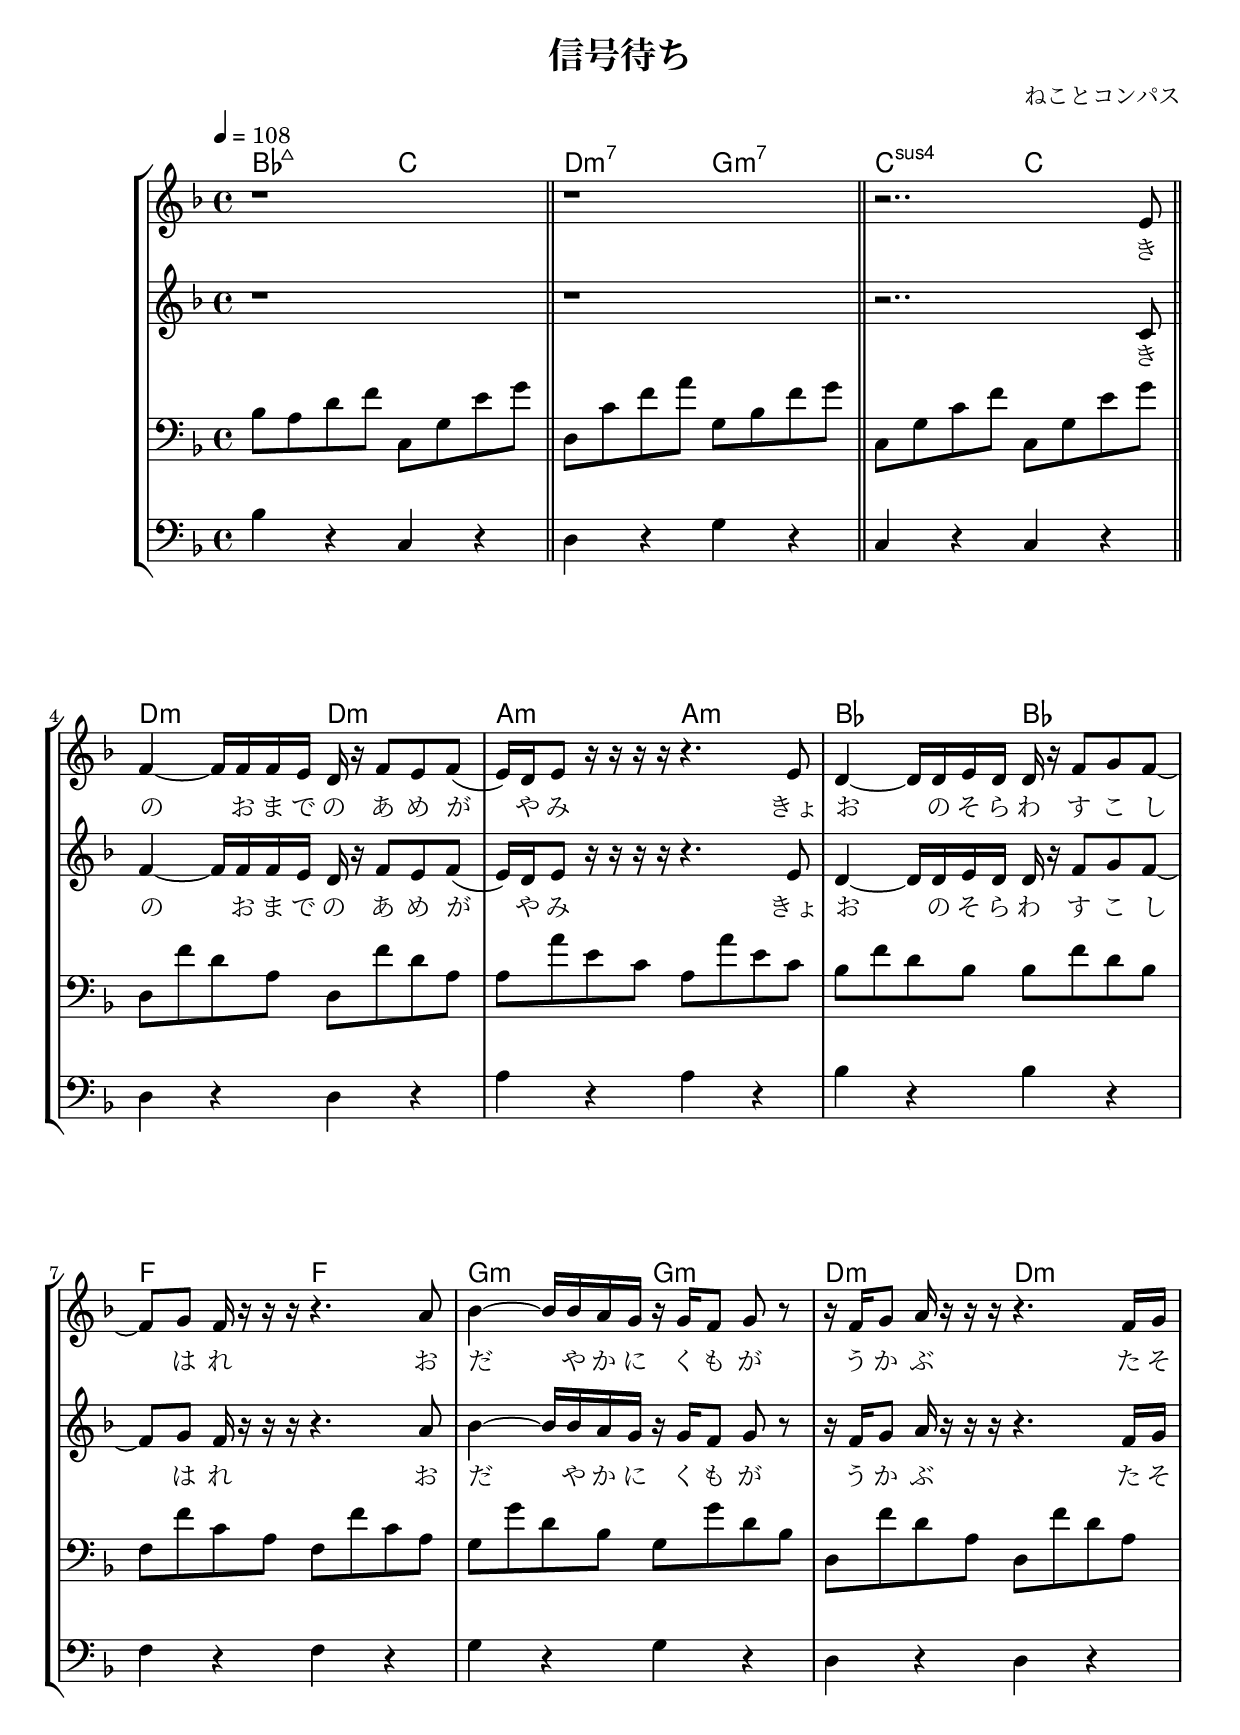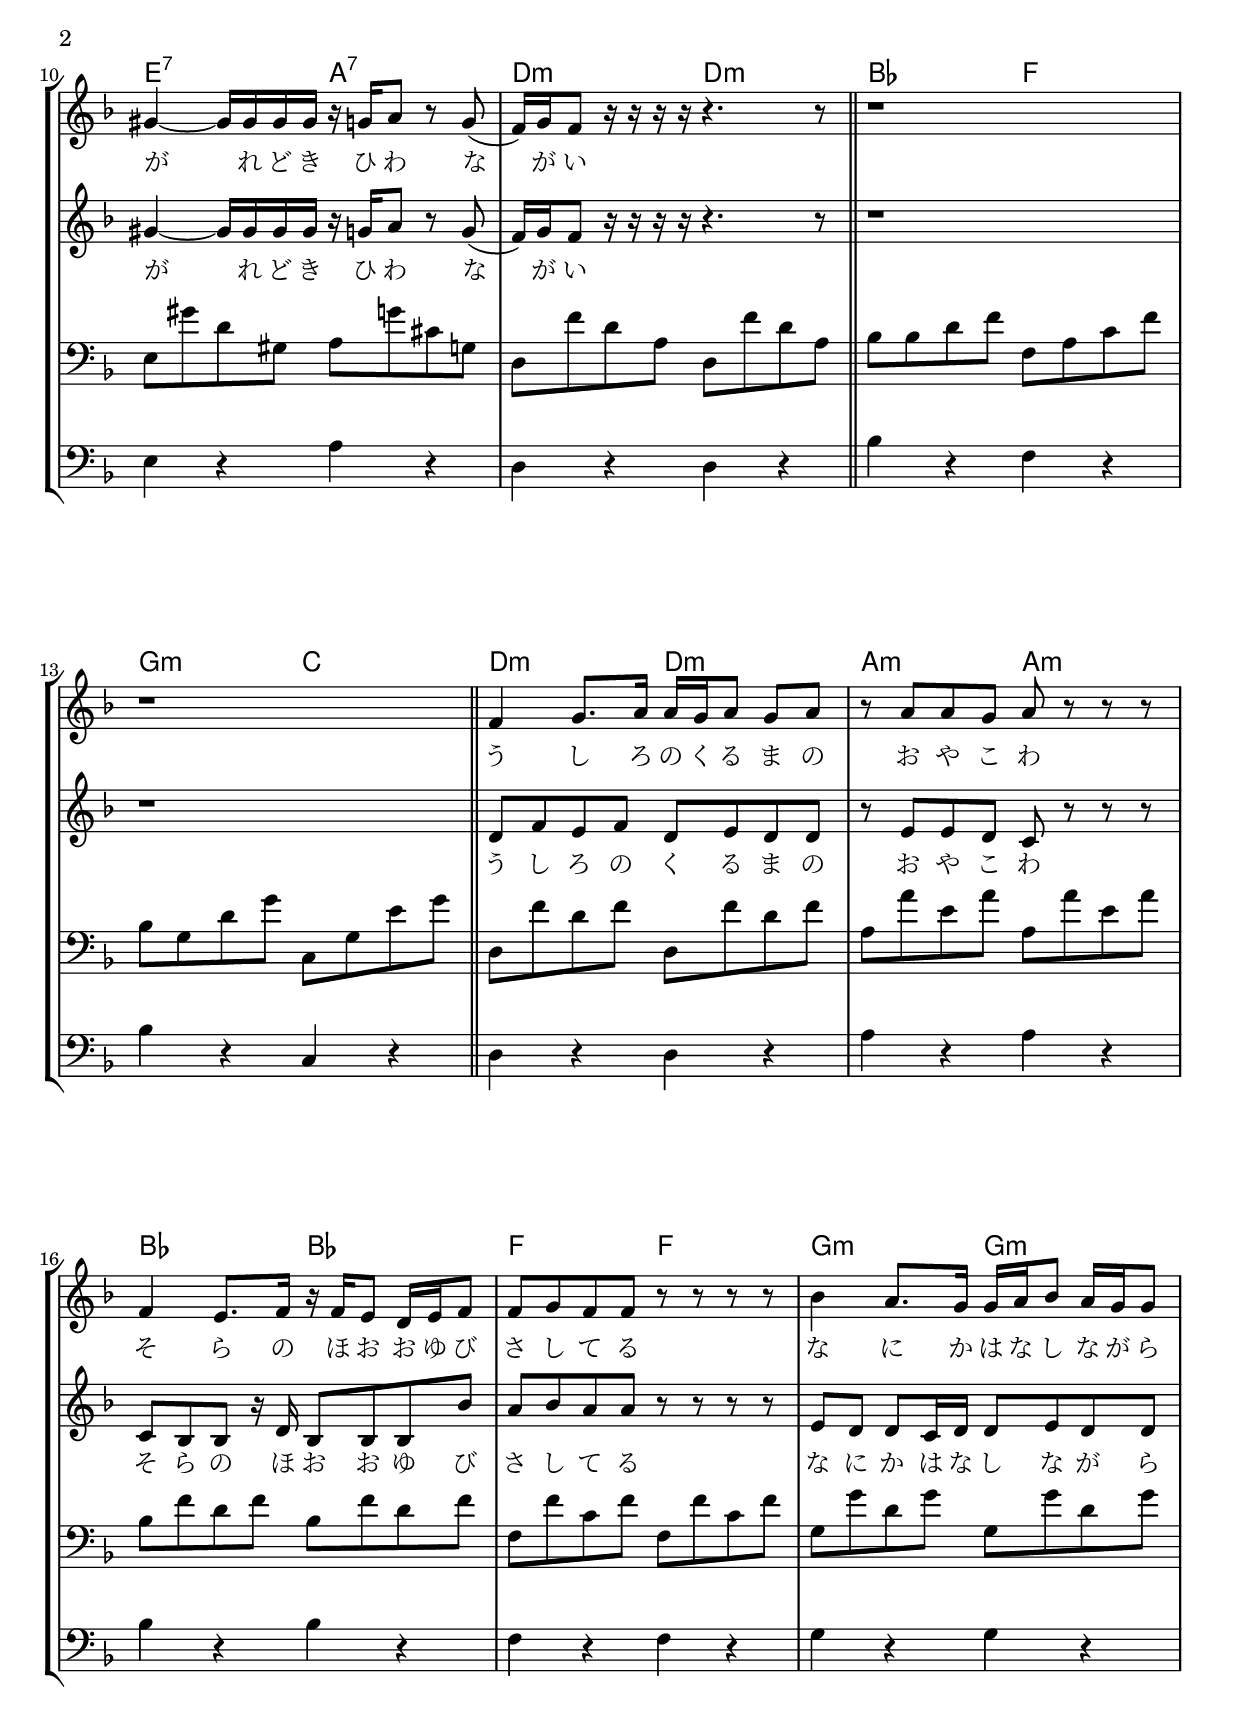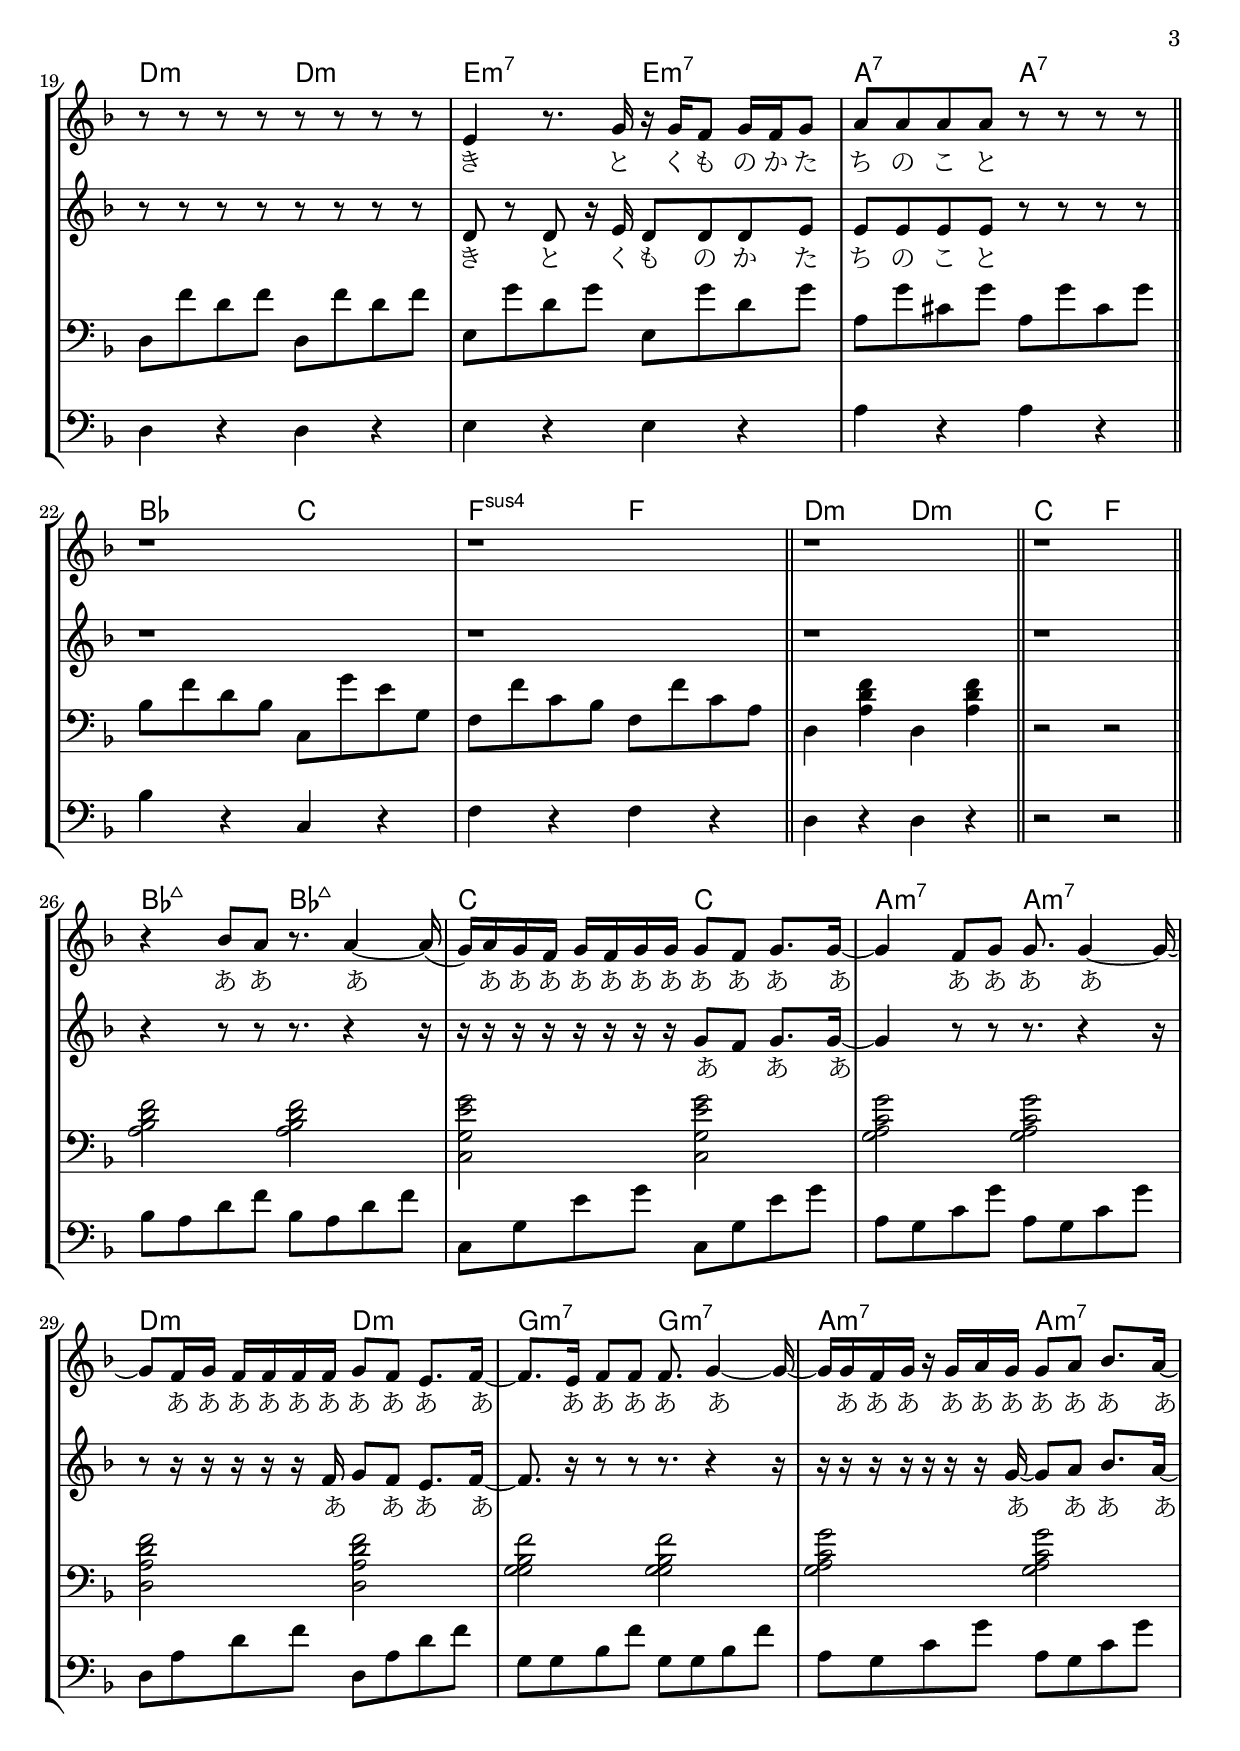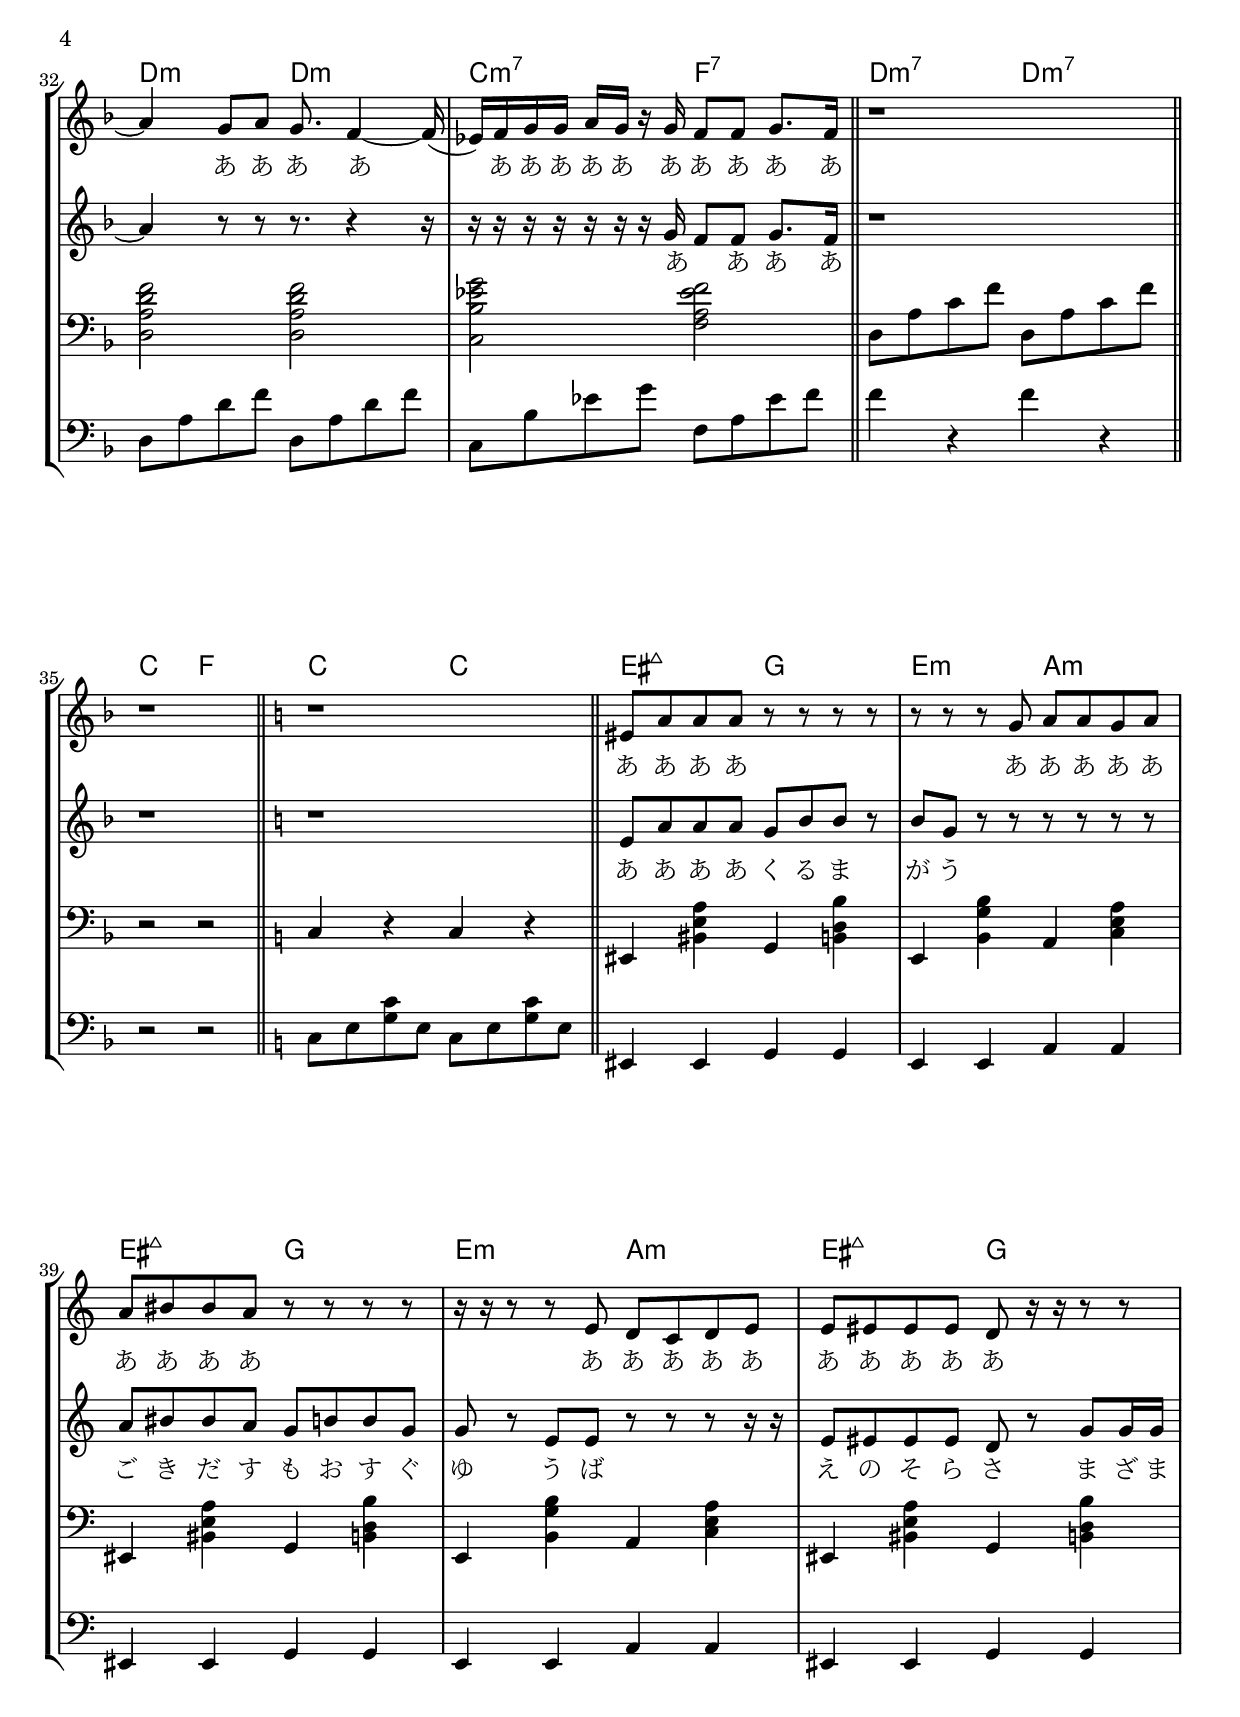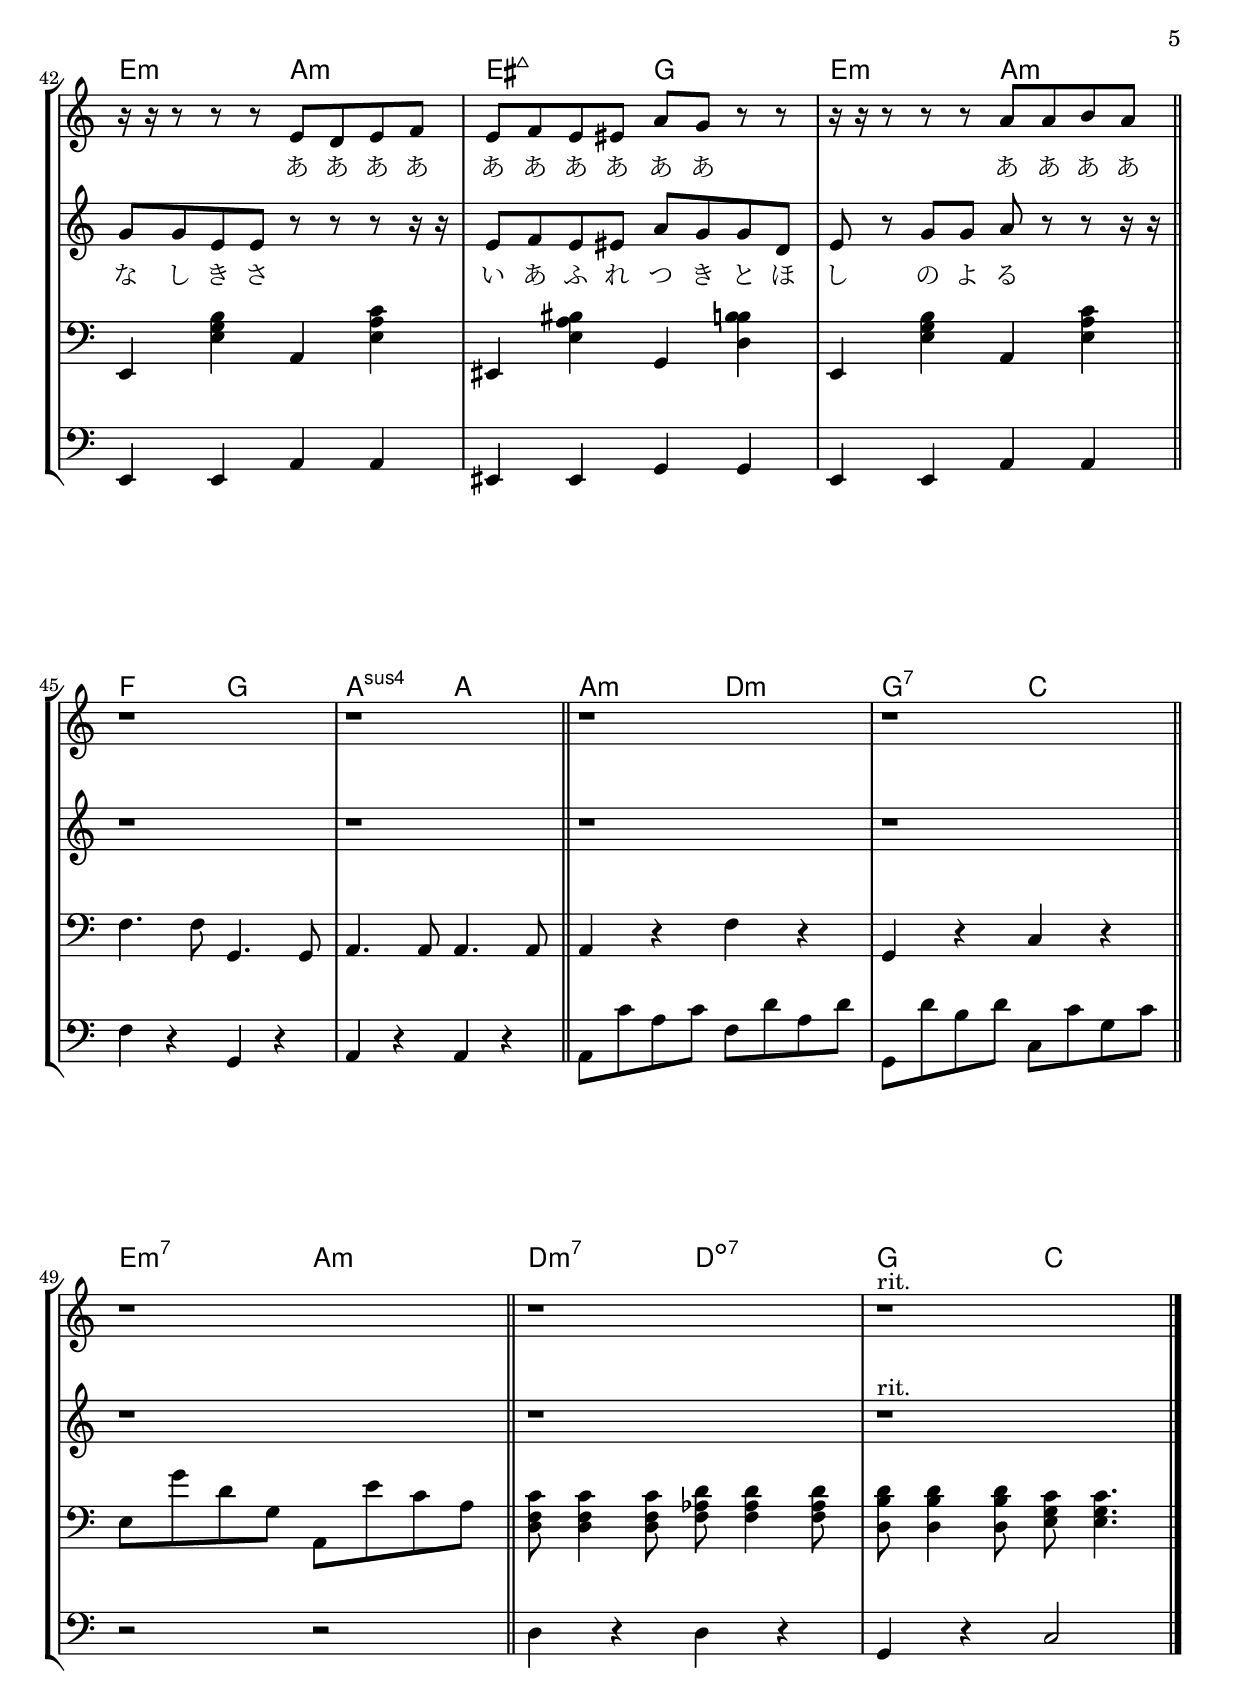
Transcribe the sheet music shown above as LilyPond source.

\version "2.12.1"

\header {
	title = \markup {信号待ち}
	composer = \markup \center-column {ねことコンパス}
}

harmony = \chordmode {
	bes2:maj7 c 

	d:min7 g:min7 

	c:sus4 c 

	d:m d:m a:m a:m bes bes f f g:m g:m d:m d:m e:7 a:7 d:m d:m 

	bes f g:m c 

	d:m d:m a:m a:m bes bes f f g:m g:m d:m d:m e:min7 e:min7 a:7 a:7 

	bes c f:sus4 f 

	d:m d:m 

	c f 

	bes:maj7 bes:maj7 c c a:min7 a:min7 d:m d:m g:min7 g:min7 a:min7 a:min7 d:m d:m c:min7 f:7 

	d:min7 d:min7 

	c f 

	c c 

	eis:maj7 g e:m a:m eis:maj7 g e:m a:m eis:maj7 g e:m a:m eis:maj7 g e:m a:m 

	f g a:sus4 a 

	a:m d:m g:7 c 

	e:min7 a:m 

	d:min7 d:dim7 g c 
}

melody = {
	\key f \major
	\tempo 4 = 108
	r1   
	r1   
	r2.. 
	\set Staff.midiInstrument = #"mmi0.42"
	e'8 
	f'4~f'16  f'16  f'16  e'16  d'16  r16  f'8  e'8  f'8 
	(e'16)  d'16  e'8  r16  r16  r16  r16  r4.  e'8 
	d'4~d'16  d'16  e'16  d'16  d'16  r16  f'8  g'8  f'8~ 
	f'8  g'8  f'16  r16  r16  r16  r4.  a'8 
	bes'4~bes'16  bes'16  a'16  g'16  r16  g'16  f'8  g'8  r8 
	r16  f'16  g'8  a'16  r16  r16  r16  r4.  f'16  g'16 
	gis'4~gis'16  gis'16  gis'16  gis'16  r16  g'16  a'8  r8  g'8 
	(f'16)  g'16  f'8  r16  r16  r16  r16  r4.  	r8 	r1 | r1   
	\set Staff.midiInstrument = #"mmi0.45"
	f'4  g'8.  a'16  a'16  g'16  a'8  g'8  a'8 
	r8  a'8  a'8  g'8  a'8  r8  r8  r8 
	f'4  e'8.  f'16  r16  f'16  e'8  d'16  e'16  f'8 
	f'8  g'8  f'8  f'8  r8  r8  r8  r8 
	bes'4  a'8.  g'16  g'16  a'16  bes'8  a'16  g'16  g'8 
	r8  r8  r8  r8  r8  r8  r8  r8 
	e'4  r8.  g'16  r16  g'16  f'8  g'16  f'16  g'8 
	a'8  a'8  a'8  a'8  r8  r8  r8  r8
	r1 | r1   
	r1   
	r1   
	\set Staff.midiInstrument = #"Electric Grand"
	r4 bes'8  a'8  r8.  a'4~a'16 
	(g'16)  a'16  g'16  f'16  g'16  f'16  g'16  g'16  g'8  f'8  g'8.  g'16~ 
	g'4  f'8  g'8  g'8.  g'4~g'16~ 
	g'8  f'16  g'16  f'16  f'16  f'16  f'16  g'8  f'8  e'8.  f'16~ 
	f'8.  e'16  f'8  f'8  f'8.  g'4~g'16~ 
	g'16  g'16  f'16  g'16  r16  g'16  a'16  g'16  g'8  a'8  bes'8.  a'16~ 
	a'4  g'8  a'8  g'8.  f'4~f'16 
	(es'16)  f'16  g'16  g'16  a'16  g'16  r16  g'16  f'8  f'8  g'8.  f'16
	r1   
	r1   
	\key c \major
	r1   
	\set Staff.midiInstrument = #"FX 7 (echoes)"
	eis'8  a'8  a'8  a'8  r8  r8  r8  r8 
	r8  r8  r8  g'8  a'8  a'8  g'8  a'8 
	a'8  bis'8  bis'8  a'8  r8  r8  r8  r8 
	r16  r16  r8  r8  e'8  d'8  c'8  d'8  e'8 
	e'8  eis'8  eis'8  eis'8  d'8  r16  r16  r8  r8 
	r16  r16  r8  r8  r8  e'8  d'8  e'8  f'8 
	e'8  f'8  e'8  eis'8  a'8  g'8  r8  r8 
	r16  r16  r8  r8  r8  a'8  a'8  b'8  a'8
	r1 | r1   
	r1 | r1   
	r1   
	r1 | r1^"rit." \bar "|."
}

words = \lyricmode {
	
	
	
	き  の  お  ま  で  の  あ  め  が  や  み  きょ  お  の  そ  ら  わ  す  こ  し  は  れ  お  だ  や  か  に  く  も  が  う  か  ぶ  た  そ  が  れ  ど  き  ひ  わ  な  が  い  
	
	う  し  ろ  の  く  る  ま  の  お  や  こ  わ  そ  ら  の  ほ  お  お  ゆ  び  さ  し  て  る  な  に  か  は  な  し  な  が  ら  き  と  く  も  の  か  た  ち  の  こ  と  
	
	
	
	あ  あ  あ  あ  あ  あ  あ  あ  あ  あ  あ  あ  あ  あ  あ  あ  あ  あ  あ  あ  あ  あ  あ  あ  あ  あ  あ  あ  あ  あ  あ  あ  あ  あ  あ  あ  あ  あ  あ  あ  あ  あ  あ  あ  あ  あ  あ  あ  あ  あ  あ  あ  あ  あ  あ  あ  あ  
	
	
	
	あ  あ  あ  あ  あ  あ  あ  あ  あ  あ  あ  あ  あ  あ  あ  あ  あ  あ  あ  あ  あ  あ  あ  あ  あ  あ  あ  あ  あ  あ  あ  あ  あ  あ  あ  あ  あ  
	
	
	
	
}

secondmelody = {
	\key f \major
	\tempo 4 = 108
	r1   
	r1   
	r2.. 
	\set Staff.midiInstrument = #"fss0.32"
	c'8 
	f'4~f'16  f'16  f'16  e'16  d'16  r16  f'8  e'8  f'8 
	(e'16)  d'16  e'8  r16  r16  r16  r16  r4.  e'8 
	d'4~d'16  d'16  e'16  d'16  d'16  r16  f'8  g'8  f'8~ 
	f'8  g'8  f'16  r16  r16  r16  r4.  a'8 
	bes'4~bes'16  bes'16  a'16  g'16  r16  g'16  f'8  g'8  r8 
	r16  f'16  g'8  a'16  r16  r16  r16  r4.  f'16  g'16 
	gis'4~gis'16  gis'16  gis'16  gis'16  r16  g'16  a'8  r8  g'8 
	(f'16)  g'16  f'8  r16  r16  r16  r16  r4.  	r8 	r1 | r1   
	\set Staff.midiInstrument = #"fss0.35"
	d'8  f'8  e'8  f'8  d'8  e'8  d'8  d'8 
	r8  e'8  e'8  d'8  c'8  r8  r8  r8 
	c'8  bes8  bes8  r16  d'16  bes8  bes8  bes8  bes'8 
	a'8  bes'8  a'8  a'8  r8  r8  r8  r8 
	e'8  d'8  d'8  c'16  d'16  d'8  e'8  d'8  d'8 
	r8  r8  r8  r8  r8  r8  r8  r8 
	d'8  r8  d'8  r16  e'16  d'8  d'8  d'8  e'8 
	e'8  e'8  e'8  e'8  r8  r8  r8  r8
	r1 | r1   
	r1   
	r1   
	\set Staff.midiInstrument = #"Rock Organ"
	r4 r8  r8  r8.  r4~r16 
	r16  r16  r16  r16  r16  r16  r16  r16  g'8  f'8  g'8.  g'16~ 
	g'4  r8  r8  r8.  r4~r16~ 
	r8  r16  r16  r16  r16  r16  f'16  g'8  f'8  e'8.  f'16~ 
	f'8.  r16  r8  r8  r8.  r4~r16~ 
	r16  r16  r16  r16  r16  r16  r16  g'16  g'8  a'8  bes'8.  a'16~ 
	a'4  r8  r8  r8.  r4~r16 
	r16  r16  r16  r16  r16  r16  r16  g'16  f'8  f'8  g'8.  f'16
	r1   
	r1   
	\key c \major
	r1   
	\set Staff.midiInstrument = #"fss0.35"
	e'8  a'8  a'8  a'8  g'8  b'8  b'8  r8 
	b'8  g'8  r8  r8  r8  r8  r8  r8 
	a'8  bis'8  bis'8  a'8  g'8  b'8  b'8  g'8 
	g'8  r8  e'8  e'8  r8  r8  r8  r16  r16 
	e'8  eis'8  eis'8  eis'8  d'8  r8  g'8  g'16  g'16 
	g'8  g'8  e'8  e'8  r8  r8  r8  r16  r16 
	e'8  f'8  e'8  eis'8  a'8  g'8  g'8  d'8 
	e'8  r8  g'8  g'8  a'8  r8  r8  r16  r16
	r1 | r1   
	r1 | r1   
	r1   
	r1 | r1^"rit." \bar "|."
}

secondwords = \lyricmode {
	
	
	
	き  の  お  ま  で  の  あ  め  が  や  み  きょ  お  の  そ  ら  わ  す  こ  し  は  れ  お  だ  や  か  に  く  も  が  う  か  ぶ  た  そ  が  れ  ど  き  ひ  わ  な  が  い  
	
	う  し  ろ  の  く  る  ま  の  お  や  こ  わ  そ  ら  の  ほ  お  お  ゆ  び  さ  し  て  る  な  に  か  は  な  し  な  が  ら  き  と  く  も  の  か  た  ち  の  こ  と  
	
	
	
	あ  あ  あ  あ  あ  あ  あ  あ  あ  あ  あ  あ  あ  あ  あ  あ  あ  あ  あ  
	
	
	
	く  る  ま  が  う  ご  き  だ  す  も  お  す  ぐ  ゆ  う  ば  え  の  そ  ら  さ  ま  ざ  ま  な  し  き  さ  い  あ  ふ  れ  つ  き  と  ほ  し  の  よ  る  へ  つ  な  ぐ  
	
	
	
	
}

tempochange = {
	\tempo 4 = 108
	r1 \bar "||"
	\tempo 4 = 108
	r1 \bar "||"
	\tempo 4 = 108
	r1 \bar "||"
	\tempo 4 = 108
	r1 | r1 | r1 | r1 | r1 | r1 | r1 | r1 \bar "||"
	\tempo 4 = 108
	r1 | r1 \bar "||"
	\tempo 4 = 108
	r1 | r1 | r1 | r1 | r1 | r1 | r1 | r1 \bar "||"
	\tempo 4 = 108
	r1 | r1 \bar "||"
	\tempo 4 = 108
	r1 \bar "||"
	\tempo 4 = 108
	r1 \bar "||"
	\tempo 4 = 108
	r1 | r1 | r1 | r1 | r1 | r1 | r1 | r1 \bar "||"
	\tempo 4 = 108
	r1 \bar "||"
	\tempo 4 = 108
	r1 \bar "||"
	\tempo 4 = 108
	r1 \bar "||"
	\tempo 4 = 108
	r1 | r1 | r1 | r1 | r1 | r1 | r1 | r1 \bar "||"
	\tempo 4 = 108
	r1 | r1 \bar "||"
	\tempo 4 = 108
	r1 | r1 \bar "||"
	\tempo 4 = 108
	r1 \bar "||"
	\tempo 4 = 108
	r1 | \tempo 4 = 81 r2 \tempo 4 = 72 r2 \bar "|."
}

mainacc = {
	\clef bass
	\set Staff.midiInstrument = #"Pad 8 (sweep)"
	\key f \major
	\tempo 4 = 108
	bes8 a8 d'8 f'8
	c8 g8 e'8 g'8
	\bar "||"

	\set Staff.midiInstrument = #"Pad 3 (polysynth)"
	d8 c'8 f'8 a'8
	g8 bes8 f'8 g'8
	\bar "||"

	\set Staff.midiInstrument = #"Pad 4 (choir)"
	c8 g8 c'8 f'8
	c8 g8 e'8 g'8
	\bar "||"

	\set Staff.midiInstrument = #"Electric Grand"
	d8 f' d' a
	d8 f' d' a
	a8 a' e' c'
	a8 a' e' c'
	bes8 f' d' bes
	bes8 f' d' bes
	f8 f' c' a
	f8 f' c' a
	g8 g' d' bes
	g8 g' d' bes
	d8 f' d' a
	d8 f' d' a
	e8 gis' d' gis
	a8 g' cis' g
	d8 f' d' a
	d8 f' d' a
	\bar "||"

	\set Staff.midiInstrument = #"Pad 2 (warm)"
	bes8 bes8 d'8 f'8
	f8 a8 c'8 f'8
	bes8 g8 d'8 g'8
	c8 g8 e'8 g'8
	\bar "||"

	\set Staff.midiInstrument = #"Pad 3 (polysynth)"
	d8 f' d' f'
	d8 f' d' f'
	a8 a' e' a'
	a8 a' e' a'
	bes8 f' d' f'
	bes8 f' d' f'
	f8 f' c' f'
	f8 f' c' f'
	g8 g' d' g'
	g8 g' d' g'
	d8 f' d' f'
	d8 f' d' f'
	e8 g' d' g'
	e8 g' d' g'
	a8 g' cis' g'
	a8 g' cis' g'
	\bar "||"

	\set Staff.midiInstrument = #"Pad 4 (choir)"
	bes8 f' d' bes
	c8 g' e' g
	f8 f' c' bes
	f8 f' c' a
	\bar "||"

	\set Staff.midiInstrument = #"FX 4 (atmosphere)"
	d4 <a d' f'>4
	d4 <a d' f'>4
	\bar "||"

	\set Staff.midiInstrument = #"Acoustic grand"
	r2
	r2
	\bar "||"

	\set Staff.midiInstrument = #"Rock Organ"
	<bes a d' f'>2
	<bes a d' f'>2
	<c g e' g'>2
	<c g e' g'>2
	<a g c' g'>2
	<a g c' g'>2
	<d a d' f'>2
	<d a d' f'>2
	<g g bes f'>2
	<g g bes f'>2
	<a g c' g'>2
	<a g c' g'>2
	<d a d' f'>2
	<d a d' f'>2
	<c bes es' g'>2
	<f a es' f'>2
	\bar "||"

	\set Staff.midiInstrument = #"Pad 4 (choir)"
	d8 a8 c'8 f'8
	d8 a8 c'8 f'8
	\bar "||"

	\set Staff.midiInstrument = #"Acoustic grand"
	r2
	r2
	\bar "||"

	\set Staff.midiInstrument = #"Flute"
	\key c \major
	c4 r4
	c4 r4
	\bar "||"

	\set Staff.midiInstrument = #"Bright Acoustic"
	eis,4 <bis, e a>4
	g,4 <b, d b>4
	e,4 <b, g b>4
	a,4 <c e a>4
	eis,4 <bis, e a>4
	g,4 <b, d b>4
	e,4 <b, g b>4
	a,4 <c e a>4
	eis,4 <bis, e a>4
	g,4 <b, d b>4
	e,4 <e g b>4
	a,4 <e a c'>4
	eis,4 <e a bis>4
	g,4 <d b b>4
	e,4 <e g b>4
	a,4 <e a c'>4
	\bar "||"

	\set Staff.midiInstrument = #"Pad 8 (sweep)"
	f4.f8
	g,4.g,8
	a,4.a,8
	a,4.a,8
	\bar "||"

	\set Staff.midiInstrument = #"Pad 4 (choir)"
	a,4 r4
	f4 r4
	g,4 r4
	c4 r4
	\bar "||"

	\set Staff.midiInstrument = #"Synthstrings 2"
	e8 g' d' g
	a,8 e' c' a
	\bar "||"

	\set Staff.midiInstrument = #"Pad 4 (choir)"
	<d f c'>8 <d f c'>4 <d f c'>8
	<f as d'>8 <f as d'>4 <f as d'>8
	<d b d'>8 <d b d'>4 <d b d'>8
	<e g c'>8 <e g c'>4.
	\bar "|."
}

subacc = {
	\clef bass
	\set Staff.midiInstrument = #"Acoustic Guitar (steel)"
	\key f \major
	\tempo 4 = 108
	bes4 r4
	c4 r4
	\bar "||"

	\set Staff.midiInstrument = #"Acoustic grand"
	d4 r4
	g4 r4
	\bar "||"

	\set Staff.midiInstrument = #"Bright Acoustic"
	c4 r4
	c4 r4
	\bar "||"

	\set Staff.midiInstrument = #"Pad 4 (choir)"
	d4 r4
	d4 r4
	a4 r4
	a4 r4
	bes4 r4
	bes4 r4
	f4 r4
	f4 r4
	g4 r4
	g4 r4
	d4 r4
	d4 r4
	e4 r4
	a4 r4
	d4 r4
	d4 r4
	\bar "||"

	\set Staff.midiInstrument = #"Electric Piano 1"
	bes4 r4
	f4 r4
	bes4 r4
	c4 r4
	\bar "||"

	\set Staff.midiInstrument = #"Acoustic Guitar (steel)"
	d4 r4
	d4 r4
	a4 r4
	a4 r4
	bes4 r4
	bes4 r4
	f4 r4
	f4 r4
	g4 r4
	g4 r4
	d4 r4
	d4 r4
	e4 r4
	e4 r4
	a4 r4
	a4 r4
	\bar "||"

	\set Staff.midiInstrument = #"Acoustic grand"
	bes4 r4
	c4 r4
	f4 r4
	f4 r4
	\bar "||"

	\set Staff.midiInstrument = #"Acoustic grand"
	d4 r4
	d4 r4
	\bar "||"

	\set Staff.midiInstrument = #"Acoustic grand"
	r2
	r2
	\bar "||"

	\set Staff.midiInstrument = #"Acoustic Guitar (steel)"
	bes8 a8 d'8 f'8
	bes8 a8 d'8 f'8
	c8 g8 e'8 g'8
	c8 g8 e'8 g'8
	a8 g8 c'8 g'8
	a8 g8 c'8 g'8
	d8 a8 d'8 f'8
	d8 a8 d'8 f'8
	g8 g8 bes8 f'8
	g8 g8 bes8 f'8
	a8 g8 c'8 g'8
	a8 g8 c'8 g'8
	d8 a8 d'8 f'8
	d8 a8 d'8 f'8
	c8 bes8 es'8 g'8
	f8 a8 es'8 f'8
	\bar "||"

	\set Staff.midiInstrument = #"Music box"
	f'4 r4
	f'4 r4
	\bar "||"

	\set Staff.midiInstrument = #"Acoustic grand"
	r2
	r2
	\bar "||"

	\set Staff.midiInstrument = #"Synthstrings 2"
	\key c \major
	c8 e <g c'> e
	c8 e <g c'> e
	\bar "||"

	\set Staff.midiInstrument = #"Acoustic Guitar (steel)"
	eis,4 eis,4
	g,4 g,4
	e,4 e,4
	a,4 a,4
	eis,4 eis,4
	g,4 g,4
	e,4 e,4
	a,4 a,4
	eis,4 eis,4
	g,4 g,4
	e,4 e,4
	a,4 a,4
	eis,4 eis,4
	g,4 g,4
	e,4 e,4
	a,4 a,4
	\bar "||"

	\set Staff.midiInstrument = #"Acoustic grand"
	f4 r4
	g,4 r4
	a,4 r4
	a,4 r4
	\bar "||"

	\set Staff.midiInstrument = #"Rock Organ"
	a,8 c' a c'
	f8 d' a d'
	g,8 d' b d'
	c8 c' g c'
	\bar "||"

	\set Staff.midiInstrument = #"Acoustic grand"
	r2
	r2
	\bar "||"

	\set Staff.midiInstrument = #"Acoustic grand"
	d4 r4
	d4 r4
	g,4 r4
	c2
	\bar "|."
}

percA = {
	\drummode {
	r1 \bar "||"
	r1 \bar "||"
	r1 \bar "||"
	cymr4 cymr4 cymr4 cymr4  |cymr4 cymr8 cymr16 cymr16 cymr4 cymr4  |cymr4 cymr4 cymr4 cymr4  |cymr4 cymr2.  |cymr4 cymr4 cymr4 cymr4  |cymr4 cymr8 cymr16 cymr16 cymr4 cymr4  |cymr4 cymr4 cymr4 cymr4  |cymr4 cymr2.  \bar "||"
	r1  |r2 r8 hho4 hho8  \bar "||"
	hh8 hh8 hh8 hh8 hh8 hh8 hh8 hh8  |hh8 hh8 hh8 hh8 hh4 hh8 hh8  |hh8 hh8 hh8 hh8 hh8 hh8 hh8 hh8  |hh8 hh8 hh8 hh2 r8  |hh8 hh8 hh8 hh8 hh8 hh8 hh8 hh8  |hh8 hh8 hh8 hh8 hh4 hh8 hh8  |hh8 hh8 hh8 hh8 hh8 hh8 hh8 hh8  |r8 hh2. r8  \bar "||"
	r1 |r1 \bar "||"
	r2 r8 hho4 hho8  \bar "||"
	r2 r8 hho4 hho8  \bar "||"
	r1  |r1  |r1  |r1  |r1  |r1  |r1  |r2 r8 hho4 hho8  \bar "||"
	r2 r8 hho4 hho8  \bar "||"
	cymr4 cymr4 cymr4 cymr4  \bar "||"
	r2 r8 hho4 hho8  \bar "||"
	hh8 hh8 hh8 hh8 hh8 hh8 hh8 hh8  |hh8 hh8 hh8 hh8 hh4 hh8 hh8  |hh8 hh8 hh8 hh8 hh8 hh8 hh8 hh8  |hh8 hh8 hh8 hh2 r8  |hh8 hh8 hh8 hh8 hh8 hh8 hh8 hh8  |hh8 hh8 hh8 hh8 hh4 hh8 hh8  |hh8 hh8 hh8 hh8 hh8 hh8 hh8 hh8  |r8 hh2. r8  \bar "||"
	r1 |r1 \bar "||"
	cymr4 cymr4 cymr4 cymr4  |cymr4 cymr8 cymr16 cymr16 cymr4 cymr4  \bar "||"
	r1 \bar "||"
	r1  |r2 r8 hho4 hho8  \bar "|."
	}
}

percB = {
	\drummode {
	r1 \bar "||"
	r1 \bar "||"
	r1 \bar "||"
	r2 sn2  |r2 sn2  |r2 sn2  |r8 sn8 sn2.  |r2 sn2  |r2 sn2  |r2 sn2  |r8 sn8 sn2.  \bar "||"
	r4. hhp2 hhp8  |hhp4 hhp4 hhp4 hhp4  \bar "||"
	r4 sn8. sn8 sn8. sn8. sn16  |r4 sn8. sn8 sn8. sn4  |r4 sn8. sn8 sn8. sn8. sn16  |r8 sn8 sn4 sn8 sn16 sn8 sn8 sn16  |r4 sn8. sn8 sn8. sn8. sn16  |r4 sn8. sn8 sn8. sn4  |r4 sn8. sn8 sn8. sn8. sn16  |r4 sn2 sn4  \bar "||"
	r1 |r1 \bar "||"
	hhp4 hhp4 hhp4 hhp4  \bar "||"
	hhp4 hhp4 hhp4 hhp4  \bar "||"
	r4. hhp2 hhp8  |r4. hhp2 hhp8  |r4. hhp2 hhp8  |r4. hhp2 hhp8  |r4. hhp2 hhp8  |r4. hhp2 hhp8  |r4. hhp2 hhp8  |hhp4 hhp4 hhp4 hhp4  \bar "||"
	hhp4 hhp4 hhp4 hhp4  \bar "||"
	r2 sn2  \bar "||"
	hhp4 hhp4 hhp4 hhp4  \bar "||"
	r4 sn8. sn8 sn8. sn8. sn16  |r4 sn8. sn8 sn8. sn4  |r4 sn8. sn8 sn8. sn8. sn16  |r8 sn8 sn4 sn8 sn16 sn8 sn8 sn16  |r4 sn8. sn8 sn8. sn8. sn16  |r4 sn8. sn8 sn8. sn4  |r4 sn8. sn8 sn8. sn8. sn16  |r4 sn2 sn4  \bar "||"
	r1 |r1 \bar "||"
	r2 sn2  |r2 sn2  \bar "||"
	r1 \bar "||"
	r4. hhp2 hhp8  |hhp4 hhp4 hhp4 hhp4  \bar "|."
	}
}

percC = {
	\drummode {
	r1 \bar "||"
	r1 \bar "||"
	r1 \bar "||"
	bd2. r8 bd8  |bd2. r8 bd8  |bd2. r8 bd8  |bd4. bd8 bd4. bd8  |bd2. r8 bd8  |bd2. r8 bd8  |bd2. r8 bd8  |bd2 r8 bd4.  \bar "||"
	hh4 hh4 hh4 hh4  |r4. hh2 r8  \bar "||"
	bd8 bd4 bd2 bd8  |bd8 bd2 bd4.  |bd8 bd4 bd2 bd8  |bd4 r16 bd8. bd2  |bd8 bd4 bd2 bd8  |bd8 bd2 bd4.  |bd8 bd4 bd2 bd8  |bd8 bd4. bd4. bd8  \bar "||"
	r1 |r1 \bar "||"
	r4. hh2 r8  \bar "||"
	r4. hh2 r8  \bar "||"
	hh4 hh4 hh4 hh4  |hh4 hh4 hh4 hh4  |hh4 hh4 hh4 hh4  |hh4 hh4 hh4 hh4  |hh4 hh4 hh4 hh4  |hh4 hh4 hh4 hh4  |hh4 hh4 hh4 hh4  |r4. hh2 r8  \bar "||"
	r4. hh2 r8  \bar "||"
	bd2 r8 bd4.  \bar "||"
	r4. hh2 r8  \bar "||"
	bd8 bd4 bd2 bd8  |bd8 bd2 bd4.  |bd8 bd4 bd2 bd8  |bd4 r16 bd8. bd2  |bd8 bd4 bd2 bd8  |bd8 bd2 bd4.  |bd8 bd4 bd2 bd8  |bd8 bd4. bd4. bd8  \bar "||"
	r1 |r1 \bar "||"
	bd2. r8 bd8  |bd2 r8 bd4.  \bar "||"
	r1 \bar "||"
	hh4 hh4 hh4 hh4  |r4. hh2 r8  \bar "|."
	}
}

percD = {
	\drummode {
	r1 \bar "||"
	r1 \bar "||"
	r1 \bar "||"
	r1 |r1 |r1 |r2 r8 tommh8 tommh4  |r1 |r1 |r1 |r8. tommh8. tommh2 r8  \bar "||"
	bd2. r8 bd8  |bd8. bd4. r16 bd4 bd8  \bar "||"
	r1  |r2 r8 hho4.  |r1  |r4. r16 hho2 r16  |r1  |r2 r8 hho4.  |r1  |r4. r16 hho2 r16  \bar "||"
	r1 |r1 \bar "||"
	bd8. bd4. r16 bd4 bd8  \bar "||"
	bd8. bd4. r16 bd4 bd8  \bar "||"
	bd2. r8 bd8  |bd8. bd8. bd2 bd8  |bd2. r8 bd8  |bd8. bd8. bd2 bd8  |bd2. r8 bd8  |bd8. bd8. bd2 bd8  |bd2. r8 bd8  |bd8. bd4. r16 bd4 bd8  \bar "||"
	bd8. bd4. r16 bd4 bd8  \bar "||"
	r8. tommh8. tommh2 r8  \bar "||"
	bd8. bd4. r16 bd4 bd8  \bar "||"
	r1  |r2 r8 hho4.  |r1  |r4. r16 hho2 r16  |r1  |r2 r8 hho4.  |r1  |r4. r16 hho2 r16  \bar "||"
	r1 |r1 \bar "||"
	r1 |r8. tommh8. tommh2 r8  \bar "||"
	r1 \bar "||"
	bd2. r8 bd8  |bd8. bd4. r16 bd4 bd8  \bar "|."
	}
}

percE = {
	\drummode {
	r1 \bar "||"
	r1 \bar "||"
	r1 \bar "||"
	r1 |r1 |r1 |r2. r8 toml8  |r1 |r1 |r1 |r2. toml8 toml8  \bar "||"
	r1 | r1 \bar "||"
	r1 |r1 |r1 |r1 |r1 |r1 |r1 |cymc1  \bar "||"
	r1 |r1 \bar "||"
	r1 \bar "||"
	r1 \bar "||"
	r1 | r1 | r1 | r1 | r1 | r1 | r1 | r1 \bar "||"
	r1 \bar "||"
	r2. toml8 toml8  \bar "||"
	r1 \bar "||"
	r1 |r1 |r1 |r1 |r1 |r1 |r1 |cymc1  \bar "||"
	r1 |r1 \bar "||"
	r1 |r2. toml8 toml8  \bar "||"
	r1 \bar "||"
	r1 | r1 \bar "|."
	}
}

percF = {
	\drummode {
	r1 \bar "||"
	r1 \bar "||"
	r1 \bar "||"
	r1 |r1 |r1 |r1 |r1 |r1 |r1 |hho1  \bar "||"
	r1 | r1 \bar "||"
	r1 |r1 |r1 |r1 |r1 |r1 |r1 |r4 r16 tommh16 tommh4. tommh4  \bar "||"
	r1 | r1 \bar "||"
	r1 \bar "||"
	r1 \bar "||"
	r1 | r1 | r1 | r1 | r1 | r1 | r1 | r1 \bar "||"
	r1 \bar "||"
	hho1  \bar "||"
	r1 \bar "||"
	r1 |r1 |r1 |r1 |r1 |r1 |r1 |r4 r16 tommh16 tommh4. tommh4  \bar "||"
	r1 | r1 \bar "||"
	r1 |hho1  \bar "||"
	r1 \bar "||"
	r1 | r1 \bar "|."
	}
}

percG = {
	\drummode {
	r1 \bar "||"
	r1 \bar "||"
	r1 \bar "||"
	r1 | r1 | r1 | r1 | r1 | r1 | r1 | r1 \bar "||"
	r1 | r1 \bar "||"
	r1 |r1 |r1 |r1 |r1 |r1 |r1 |r4. r16 tomml4. tomml8.  \bar "||"
	r1 | r1 \bar "||"
	r1 \bar "||"
	r1 \bar "||"
	r1 | r1 | r1 | r1 | r1 | r1 | r1 | r1 \bar "||"
	r1 \bar "||"
	r1 \bar "||"
	r1 \bar "||"
	r1 |r1 |r1 |r1 |r1 |r1 |r1 |r4. r16 tomml4. tomml8.  \bar "||"
	r1 | r1 \bar "||"
	r1 | r1 \bar "||"
	r1 \bar "||"
	r1 | r1 \bar "|."
	}
}

percH = {
	\drummode {
	r1 \bar "||"
	r1 \bar "||"
	r1 \bar "||"
	r1 | r1 | r1 | r1 | r1 | r1 | r1 | r1 \bar "||"
	r1 | r1 \bar "||"
	r1 |r1 |r1 |r1 |r1 |r1 |r1 |r2 r16 toml8 toml4 r16  \bar "||"
	r1 | r1 \bar "||"
	r1 \bar "||"
	r1 \bar "||"
	r1 | r1 | r1 | r1 | r1 | r1 | r1 | r1 \bar "||"
	r1 \bar "||"
	r1 \bar "||"
	r1 \bar "||"
	r1 |r1 |r1 |r1 |r1 |r1 |r1 |r2 r16 toml8 toml4 r16  \bar "||"
	r1 | r1 \bar "||"
	r1 | r1 \bar "||"
	r1 \bar "||"
	r1 | r1 \bar "|."
	}
}

percI = {
	\drummode {
	r1 \bar "||"
	r1 \bar "||"
	r1 \bar "||"
	r1 | r1 | r1 | r1 | r1 | r1 | r1 | r1 \bar "||"
	r1 | r1 \bar "||"
	r1 |r1 |r1 |r1 |r1 |r1 |r1 |r2 r8 tomfh4 tomfh8  \bar "||"
	r1 | r1 \bar "||"
	r1 \bar "||"
	r1 \bar "||"
	r1 | r1 | r1 | r1 | r1 | r1 | r1 | r1 \bar "||"
	r1 \bar "||"
	r1 \bar "||"
	r1 \bar "||"
	r1 |r1 |r1 |r1 |r1 |r1 |r1 |r2 r8 tomfh4 tomfh8  \bar "||"
	r1 | r1 \bar "||"
	r1 | r1 \bar "||"
	r1 \bar "||"
	r1 | r1 \bar "|."
	}
}

\score {
	<<
		\new StaffGroup <<
			\new ChordNames {\harmony}
			\new Voice = "melody" {\melody}
			\new Lyrics \lyricsto "melody" \words
			\new Voice = "secondmelody" {\secondmelody}
			\new Lyrics \lyricsto "secondmelody" \secondwords
			\new Staff = "mainacc" {\mainacc}
			\new Staff = "subacc" {\subacc}
		>>
	>>
	\layout { }
}
